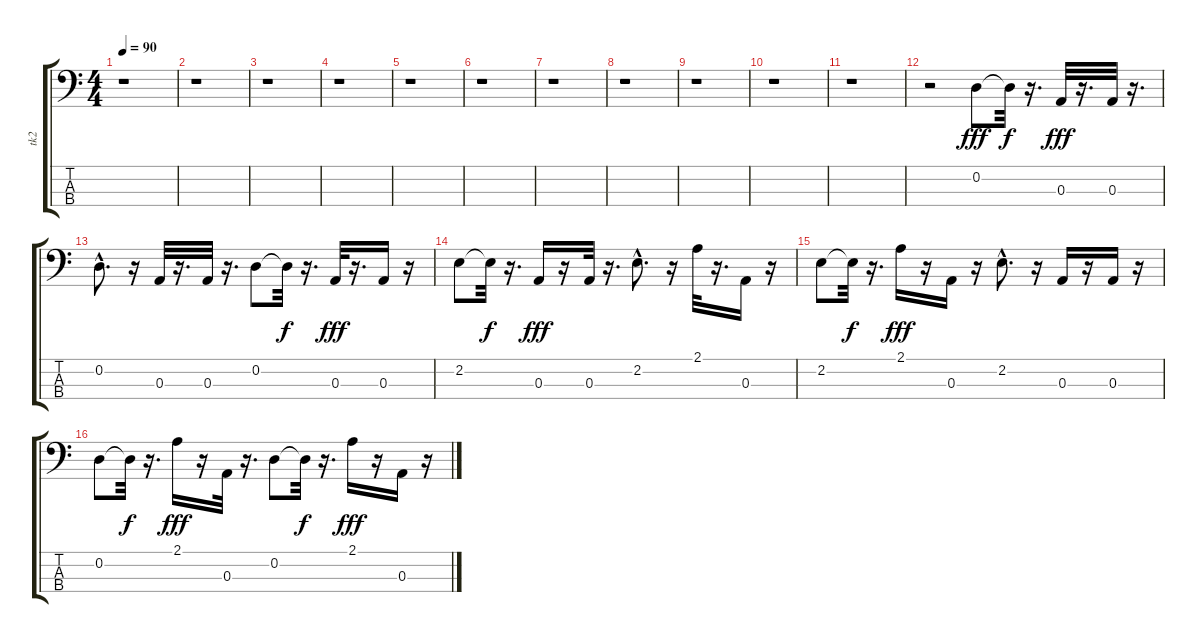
\track ("tk2" "tk2") {instrument electricguitarjazz}
\staff {score tabs}
\tuning (G2 D2 A1 E1) {hide}
\ts (4 4)
\tempo 90
\clef f4
\ks c
r.1{dy fff instrument electricguitarjazz} |
r.1 |
r.1 |
r.1 |
r.1 |
r.1 |
r.1 |
r.1 |
r.1 |
r.1 |
r.1 |
r.2 0.2.8{balance 8} 0.2{t}.32{dy f} r.16{d} 0.3.32{dy fff} r.16{d} 0.3.32 r.16{d} |
0.2{hac}.8{d} r.16 0.3.32 r.16{d} 0.3.32 r.16{d} 0.2.8 0.2{t}.32{dy f} r.16{d} 0.3.32{dy fff} r.16{d} 0.3.16 r.16 |
2.2.8 2.2{t}.32{dy f} r.16{d} 0.3.16{dy fff} r.16 0.3.32 r.16{d} 2.2{hac}.8{d} r.16 2.1.32 r.16{d} 0.3.16 r.16 |
2.2.8 2.2{t}.32{dy f} r.16{d} 2.1.16{dy fff} r.16 0.3.16 r.16 2.2{hac}.8{d} r.16 0.3.16 r.16 0.3.16 r.16 |
0.2.8 0.2{t}.32{dy f} r.16{d} 2.1.16{dy fff} r.16 0.3.32 r.16{d} 0.2.8 0.2{t}.32{dy f} r.16{d} 2.1.16{dy fff} r.16 0.3.16 r.16
